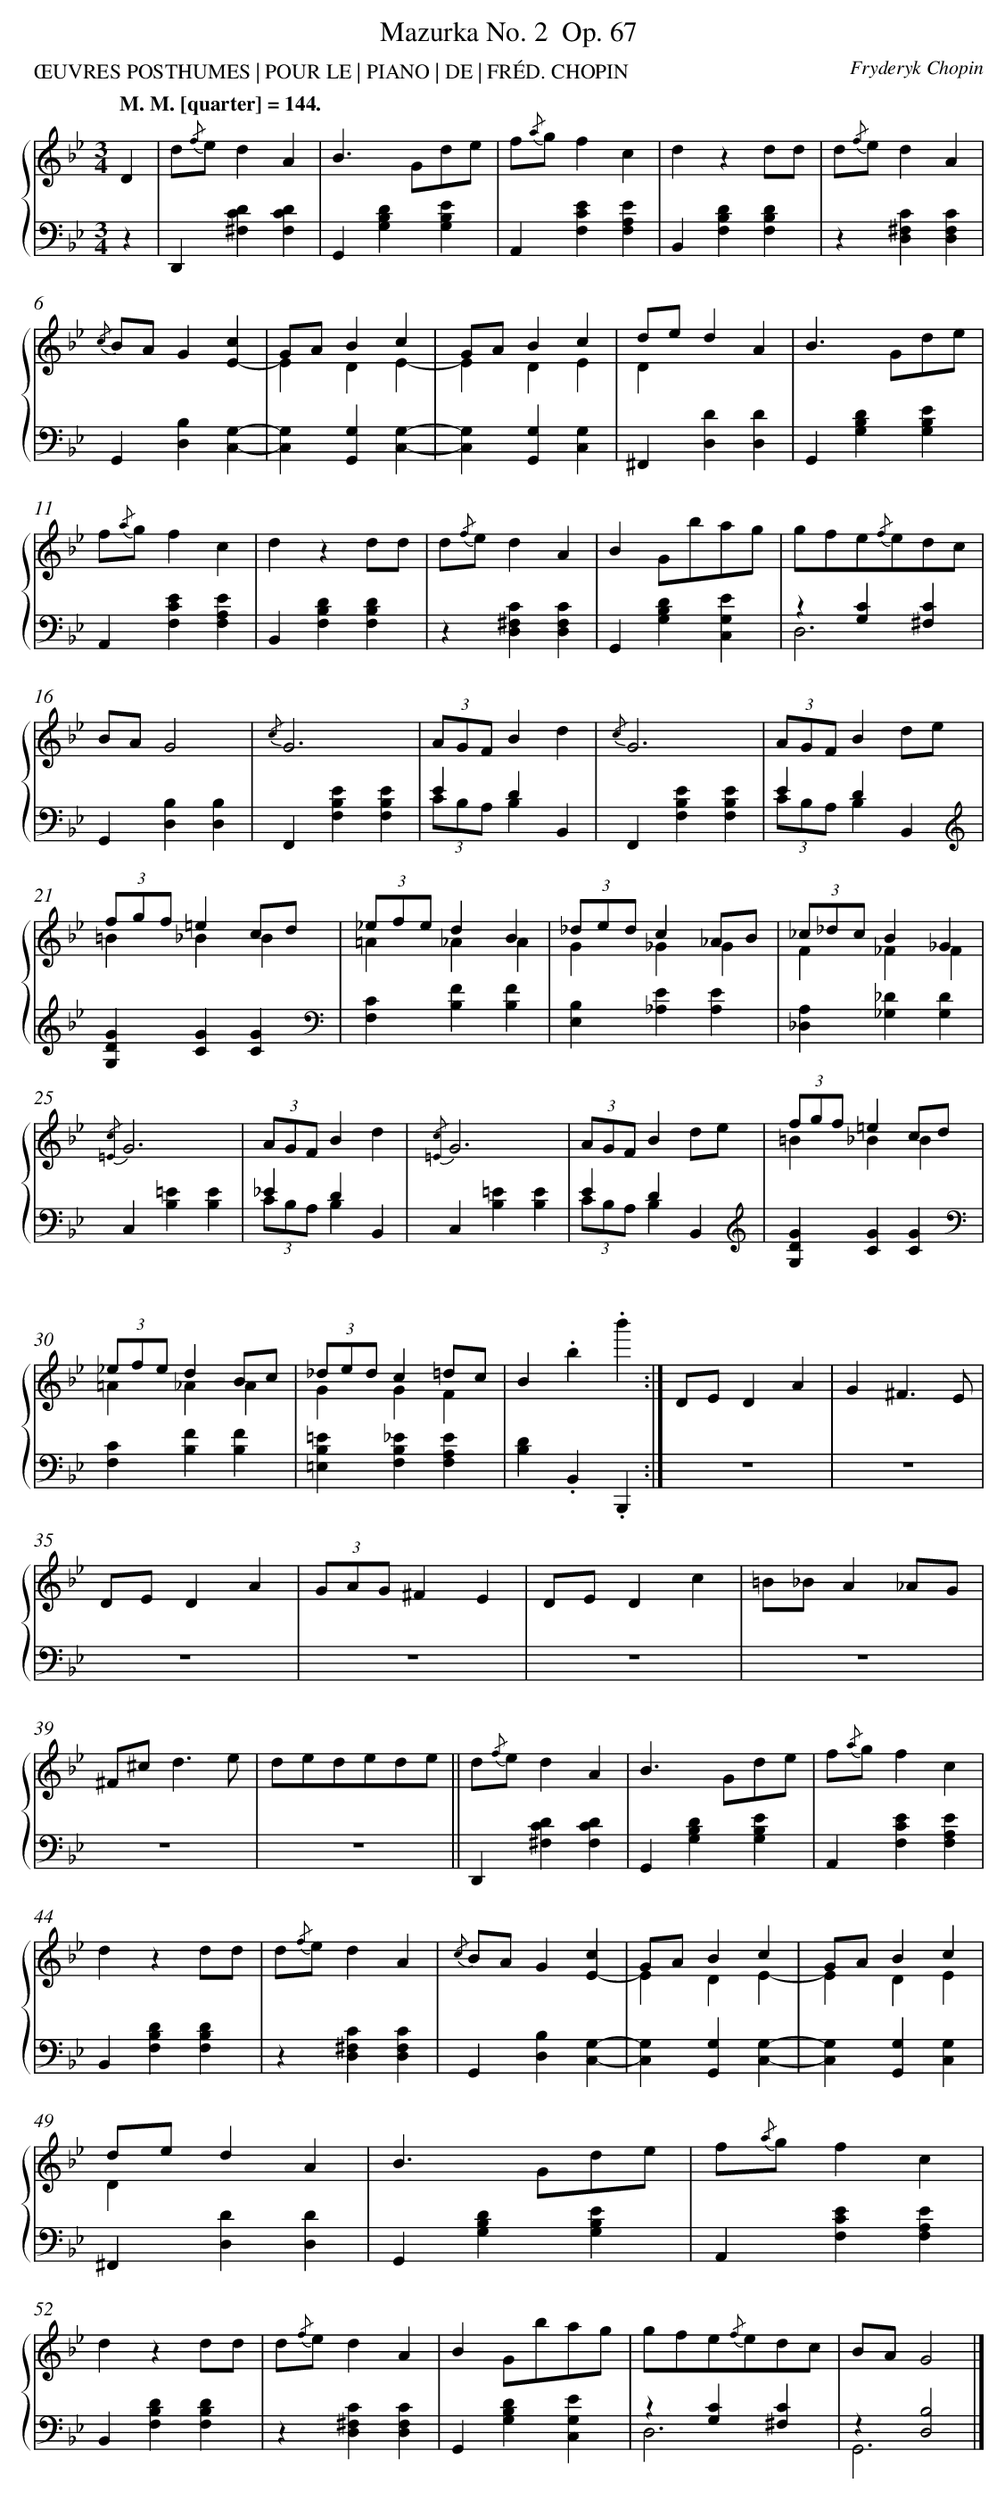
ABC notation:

X:1
T: Mazurka No. 2	 Op. 67
C: Fryderyk Chopin
L: 1/4
M: 3/4
P: ŒUVRES POSTHUMES | POUR LE | PIANO | DE | FRÉD. CHOPIN
Q: "M. M. [quarter] = 144."
%%staves {1 2}
V: 1 clef=treble
V: 2 clef=bass
K: Bb
[V:1] D [I:setbarnb 1]|
[V:2] z |
[V:1] d/{/f}e/dA |
[V:2] D,,[DC^F,][DCF,] |
[V:1] B>Gd/e/ |
[V:2] G,,[DB,G,][EB,G,] |
[V:1] f/{/a}g/fc |
[V:2] A,,[ECF,][EA,F,] |
[V:1] dzd/d/ |
[V:2] B,,[DB,F,][DB,F,] |
[V:1] d/{/f}e/dA |
[V:2] z[C^F,D,][CF,D,] |
[V:1] {/c} B/A/G[cE-] |
[V:2] G,,[B,D,][G,C,]- |
[V:1] G/A/Bc & EDE- |
[V:2] [G,C,][G,G,,][G,C,]- |
[V:1] G/A/Bc & EDE |
[V:2] [G,C,][G,G,,][G,C,] |
[V:1] d/e/dA & Dxx |
[V:2] ^F,,[DD,][DD,] |
[V:1] B>Gd/e/ |
[V:2] G,,[DB,G,][EB,G,] |
[V:1] f/{/a}g/fc |
[V:2] A,,[ECF,][EA,F,] |
[V:1] dzd/d/ |
[V:2] B,,[DB,F,][DB,F,] |
[V:1] d/{/f}e/dA |
[V:2] z[C^F,D,][CF,D,] |
[V:1] BG/b/a/g/ |
[V:2] G,,[DB,G,][EG,C,] |
[V:1] g/f/e/{/f}e/d/c/ |
[V:2] z[CG,][C^F,] & D,3 |
[V:1] B/A/G2 |
[V:2] G,,[B,D,][B,D,] |
[V:1] {/c}G3 |
[V:2] F,,[EB,F,][EB,F,] |
[V:1] (3A/G/F/Bd |
[V:2] EDB,, & (3C/B,/A,/B,x |
[V:1] {/c}G3 |
[V:2] F,,[EB,F,][EB,F,] |
[V:1] (3A/G/F/Bd/e/ |
[V:2] EDB,,[K:clef=treble] & (3C/B,/A,/B,x |
[V:1] (3f/g/f/=ec/d/ & =B_BB |
[V:2] [GDG,][GC][GC][K:clef=bass] |
[V:1] (3_e/f/e/dB & =A_AA |
[V:2] [CF,][FB,][FB,] |
[V:1] (3_d/e/d/c_A/B/ & G_GG |
[V:2] [B,E,][E_A,][EA,] |
[V:1] (3_c/_d/c/B_G & F_FF |
[V:2] [A,_D,][_D_G,][DG,] |
[V:1] {/[c=E]}G3 |
[V:2] C,[=EB,][EB,] |
[V:1] (3A/G/F/Bd |
[V:2] _EDB,, & (3C/B,/A,/B,x |
[V:1] {/[c=E]}G3 |
[V:2] C,[=EB,][EB,] |
[V:1] (3A/G/F/Bd/e/ |
[V:2] EDB,,[K:clef=treble] & (3C/B,/A,/B,x |
[V:1] (3f/g/f/=ec/d/ & =B_BB |
[V:2] [GDG,][GC][GC][K:clef=bass] |
[V:1] (3_e/f/e/dB/c/ & =A_AA |
[V:2] [CF,][FB,][FB,] |
[V:1] (3_d/e/d/c=d/c/ & GGF |
[V:2] [=EB,=E,][_EB,F,][EA,F,] |
[V:1] B.b.b' :|]
[V:2] [DB,].B,,.B,,, :|]
[V:1] D/E/DA |
[V:2] z3 |
[V:1] G^F3/E/ |
[V:2] z3 |
[V:1] D/E/DA |
[V:2] z3 |
[V:1] (3G/A/G/^FE |
[V:2] z3 |
[V:1] D/E/Dc |
[V:2] z3 |
[V:1] =B/_B/A_A/G/ |
[V:2] z3 |
[V:1] ^F/^c<de/ |
[V:2] z3 |
[V:1] d/e/d/e/d/e/ ||
[V:2] z3 ||
[V:1] d/{/f}e/dA |
[V:2] D,,[DC^F,][DCF,] |
[V:1] B>Gd/e/ |
[V:2] G,,[DB,G,][EB,G,] |
[V:1] f/{/a}g/fc |
[V:2] A,,[ECF,][EA,F,] |
[V:1] dzd/d/ |
[V:2] B,,[DB,F,][DB,F,] |
[V:1] d/{/f}e/dA |
[V:2] z[C^F,D,][CF,D,] |
[V:1] {/c} B/A/G[cE-] |
[V:2] G,,[B,D,][G,C,]- |
[V:1] G/A/Bc & EDE- |
[V:2] [G,C,][G,G,,][G,C,]- |
[V:1] G/A/Bc & EDE |
[V:2] [G,C,][G,G,,][G,C,] |
[V:1] d/e/dA & Dxx |
[V:2] ^F,,[DD,][DD,] |
[V:1] B>Gd/e/ |
[V:2] G,,[DB,G,][EB,G,] |
[V:1] f/{/a}g/fc |
[V:2] A,,[ECF,][EA,F,] |
[V:1] dzd/d/ |
[V:2] B,,[DB,F,][DB,F,] |
[V:1] d/{/f}e/dA |
[V:2] z[C^F,D,][CF,D,] |
[V:1] BG/b/a/g/ |
[V:2] G,,[DB,G,][EG,C,] |
[V:1] g/f/e/{/f}e/d/c/ |
[V:2] z[CG,][C^F,] & D,3 |
[V:1] B/A/G2 |]
[V:2] z[B,2D,2] & G,,3 |]
